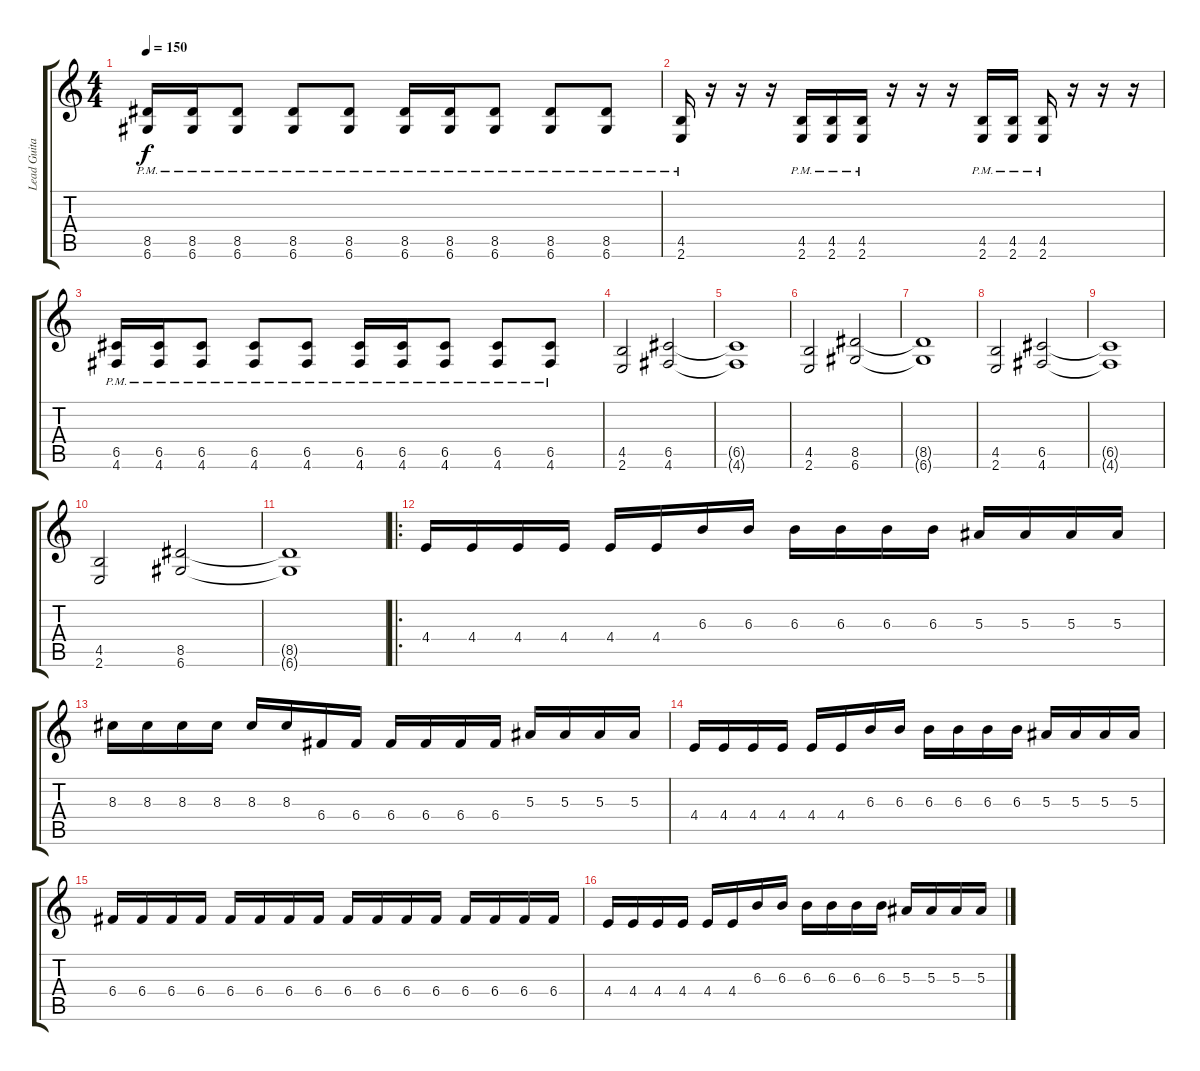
\track ("Lead Guitar" "Lead Guita") {instrument distortionguitar}
\staff {score tabs}
\tuning (D4 A3 F3 C3 G2 D2) {hide}
\ts (4 4)
\tempo 150
\clef g2
\ks c
(8.5{pm} 6.6{pm}).16{dy f} (8.5{pm} 6.6{pm}).16 (8.5{pm} 6.6{pm}).8 (8.5{pm} 6.6{pm}).8 (8.5{pm} 6.6{pm}).8 (8.5{pm} 6.6{pm}).16 (8.5{pm} 6.6{pm}).16 (8.5{pm} 6.6{pm}).8 (8.5{pm} 6.6{pm}).8 (8.5{pm} 6.6{pm}).8 |
(4.5{pm} 2.6{pm}).16 r.16 r.16 r.16 (4.5{pm} 2.6{pm}).16 (4.5{pm} 2.6{pm}).16 (4.5{pm} 2.6{pm}).16 r.16 r.16 r.16 (4.5{pm} 2.6{pm}).16 (4.5{pm} 2.6{pm}).16 (4.5{pm} 2.6{pm}).16 r.16 r.16 r.16 |
(6.5{pm} 4.6{pm}).16 (6.5{pm} 4.6{pm}).16 (6.5{pm} 4.6{pm}).8 (6.5{pm} 4.6{pm}).8 (6.5{pm} 4.6{pm}).8 (6.5{pm} 4.6{pm}).16 (6.5{pm} 4.6{pm}).16 (6.5{pm} 4.6{pm}).8 (6.5{pm} 4.6{pm}).8 (6.5{pm} 4.6{pm}).8 |
(4.5 2.6).2 (6.5 4.6).2 |
(6.5{t} 4.6{t}).1 |
(4.5 2.6).2 (8.5 6.6).2 |
(8.5{t} 6.6{t}).1 |
(4.5 2.6).2 (6.5 4.6).2 |
(6.5{t} 4.6{t}).1 |
(4.5 2.6).2 (8.5 6.6).2 |
(8.5{t} 6.6{t}).1 |
\ro
4.4.16 4.4.16 4.4.16 4.4.16 4.4.16 4.4.16 6.3.16 6.3.16 6.3.16 6.3.16 6.3.16 6.3.16 5.3.16 5.3.16 5.3.16 5.3.16 |
8.3.16 8.3.16 8.3.16 8.3.16 8.3.16 8.3.16 6.4.16 6.4.16 6.4.16 6.4.16 6.4.16 6.4.16 5.3.16 5.3.16 5.3.16 5.3.16 |
4.4.16 4.4.16 4.4.16 4.4.16 4.4.16 4.4.16 6.3.16 6.3.16 6.3.16 6.3.16 6.3.16 6.3.16 5.3.16 5.3.16 5.3.16 5.3.16 |
6.4.16 6.4.16 6.4.16 6.4.16 6.4.16 6.4.16 6.4.16 6.4.16 6.4.16 6.4.16 6.4.16 6.4.16 6.4.16 6.4.16 6.4.16 6.4.16 |
4.4.16 4.4.16 4.4.16 4.4.16 4.4.16 4.4.16 6.3.16 6.3.16 6.3.16 6.3.16 6.3.16 6.3.16 5.3.16 5.3.16 5.3.16 5.3.16
